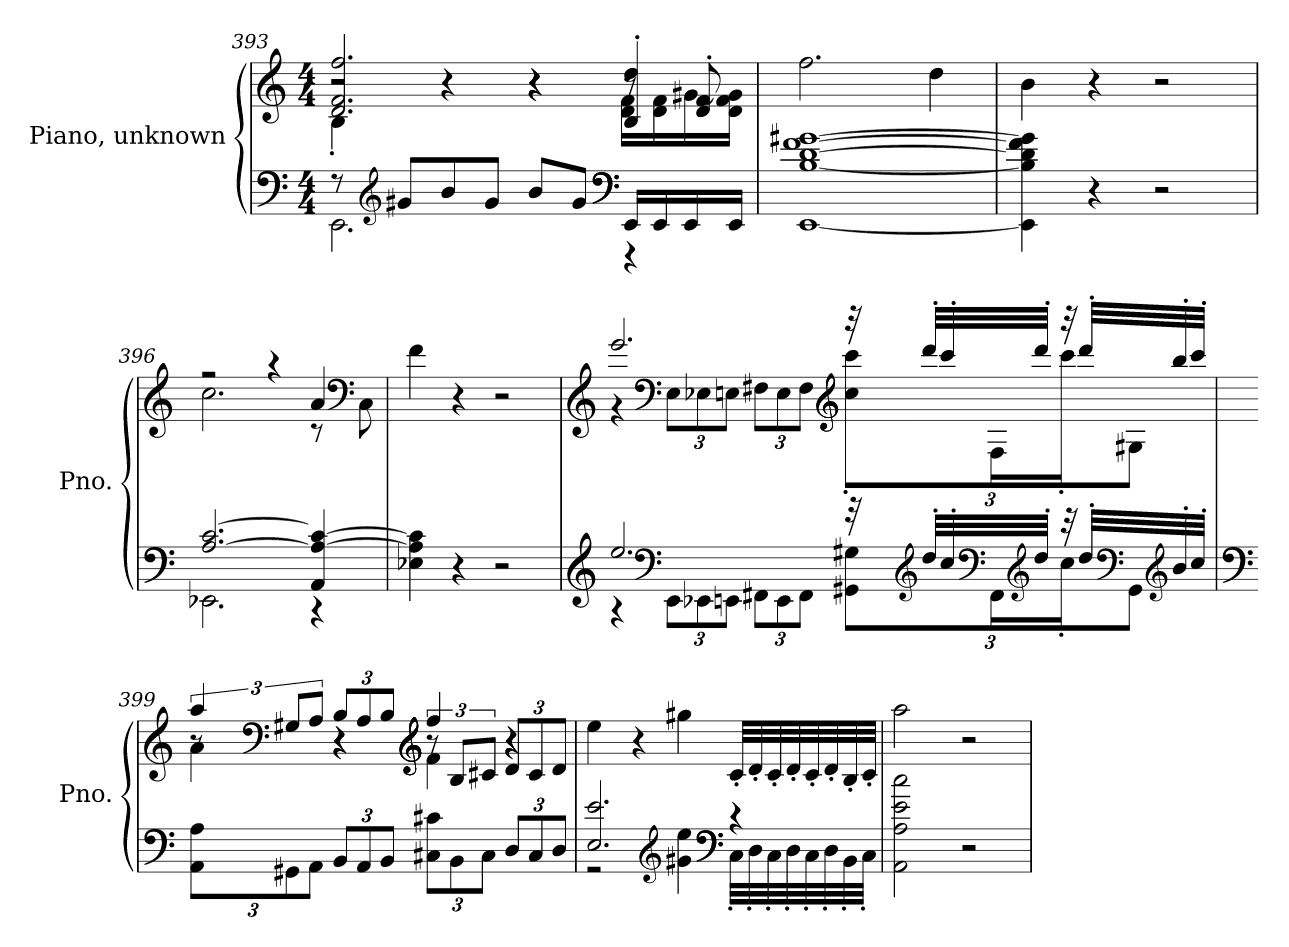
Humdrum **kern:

**kern	**kern
*part1	*part1
*staff2	*staff1
*I"Piano, unknown	*
*I'Pno.	*
*clefF4	*clefG2
*k[]	*k[]
*M4/4	*M4/4
=393	=393
*^	*^
*	*	*	*^
8r	2.EE\	2.d/ 2.f/ 2.ff/	4B'\	2r
*clefG2	*	*	*	*
8g#X/L	.	.	.	.
8b/	.	.	4r	.
8g#/J	.	.	.	.
8b/L	.	.	4r	4r
8g#/J	.	.	.	.
*clefF4	*	*	*	*
16EE/LL	4r	4B/' 4dd/'	16d\ 16f\LL	8r
16EE/	.	.	16d\ 16f\	.
16EE/	.	.	[16g#X\	8d/' 8f/'
16EE/JJ	.	.	16d\ 16f\ 16g#\]JJ	.
*v	*v	*	*	*
*	*v	*v	*v
=394	=394
[1EE [1B [1d [1f [1g#X	2.ff\
.	4dd\
=395	=395
4EE\] 4B\] 4d\] 4f\] 4g#\]	4b\
4r	4r
2r	2r
!!LO:LB:g=z
=396	=396
*^	*^
[2.A/ [2.c/	2.EE-X\	2r	2.cc\
.	.	4r	.
4AA/ 4A/_ 4c/_	4r	4a/	8r
*	*	*clefF4	*
.	.	.	8C\
*v	*v	*	*
*	*v	*v
=397	=397
4E-X\ 4A\] 4c\]	4f\
4r	4r
2r	2r
=398	=398
*clefG2	*clefG2
*^	*^
2.ee/	4r	2.eee/	4r
*clefF4	*	*clefF4	*
*	*Xbrackettup	*	*Xbrackettup
.	12EE\L	.	12E\L
.	12EE-X\	.	12E-X\
.	12EEn\J	.	12En\J
.	12FF#X\L	.	12F#X\L
.	12EE\	.	12E\
.	12FF#\J	.	12F#\J
*	*	*clefG2	*
32r	12GG#X\ 12G#X\L	32r	12cc\' 12ccc\'L
*clefG2	*	*	*
32dd'/LLL	.	32ddd'/LLL	.
32cc'/	.	32ccc'/	.
*clefF4	*	*	*
.	24FF#\L	.	24F#\L
*clefG2	*	*	*
32dd'/JJJ	.	32ddd'/JJJ	.
32r	24cc'\J	32r	24ccc'\J
32dd'/LLL	.	32ddd'/LLL	.
*clefF4	*	*	*
.	12GG#\J	.	12G#X\J
*clefG2	*	*	*
32b'/	.	32bb'/	.
32cc'/JJJ	.	32ccc'/JJJ	.
*v	*v	*	*
*	*v	*v
!!LO:LB:g=z
=399	=399
*clefF4	*
*	*^
*	*	*^
*	*	*	*brackettup
12AA\ 12A\L	4aa/	4a\	12r
*	*clefF4	*	*
12GG#X\	.	.	12G#X/L
12AA\J	.	.	12A/J
*	*	*	*Xbrackettup
12BB/L	4r	4r	12B/L
12AA/	.	.	12A/
12BB/J	.	.	12B/J
*	*clefG2	*	*
*	*	*	*brackettup
12C#X\ 12c#X\L	4ff/	4f\	12r
12BB\	.	.	12B/L
12C#\J	.	.	12c#X/J
*	*	*	*Xbrackettup
12D/L	4r	4r	12d/L
12C#/	.	.	12c#/
12D/J	.	.	12d/J
*	*v	*v	*v
=400	=400
*^	*
2.E/ 2.e/	2r	4ee\
.	.	4r
*clefG2	*	*
.	4g#X\ 4ee\	4gg#X\
*clefF4	*	*
4r	32C'\LLL	32c'/LLL
.	32D'\	32d'/
.	32C'\	32c'/
.	32D'\	32d'/
.	32C'\	32c'/
.	32D'\	32d'/
.	32BB'\	32B'/
.	32C'\JJJ	32c'/JJJ
*v	*v	*
=401	=401
2AA\ 2A\ 2e\ 2cc\	2aa\
2r	2r
=	=
*-	*-
